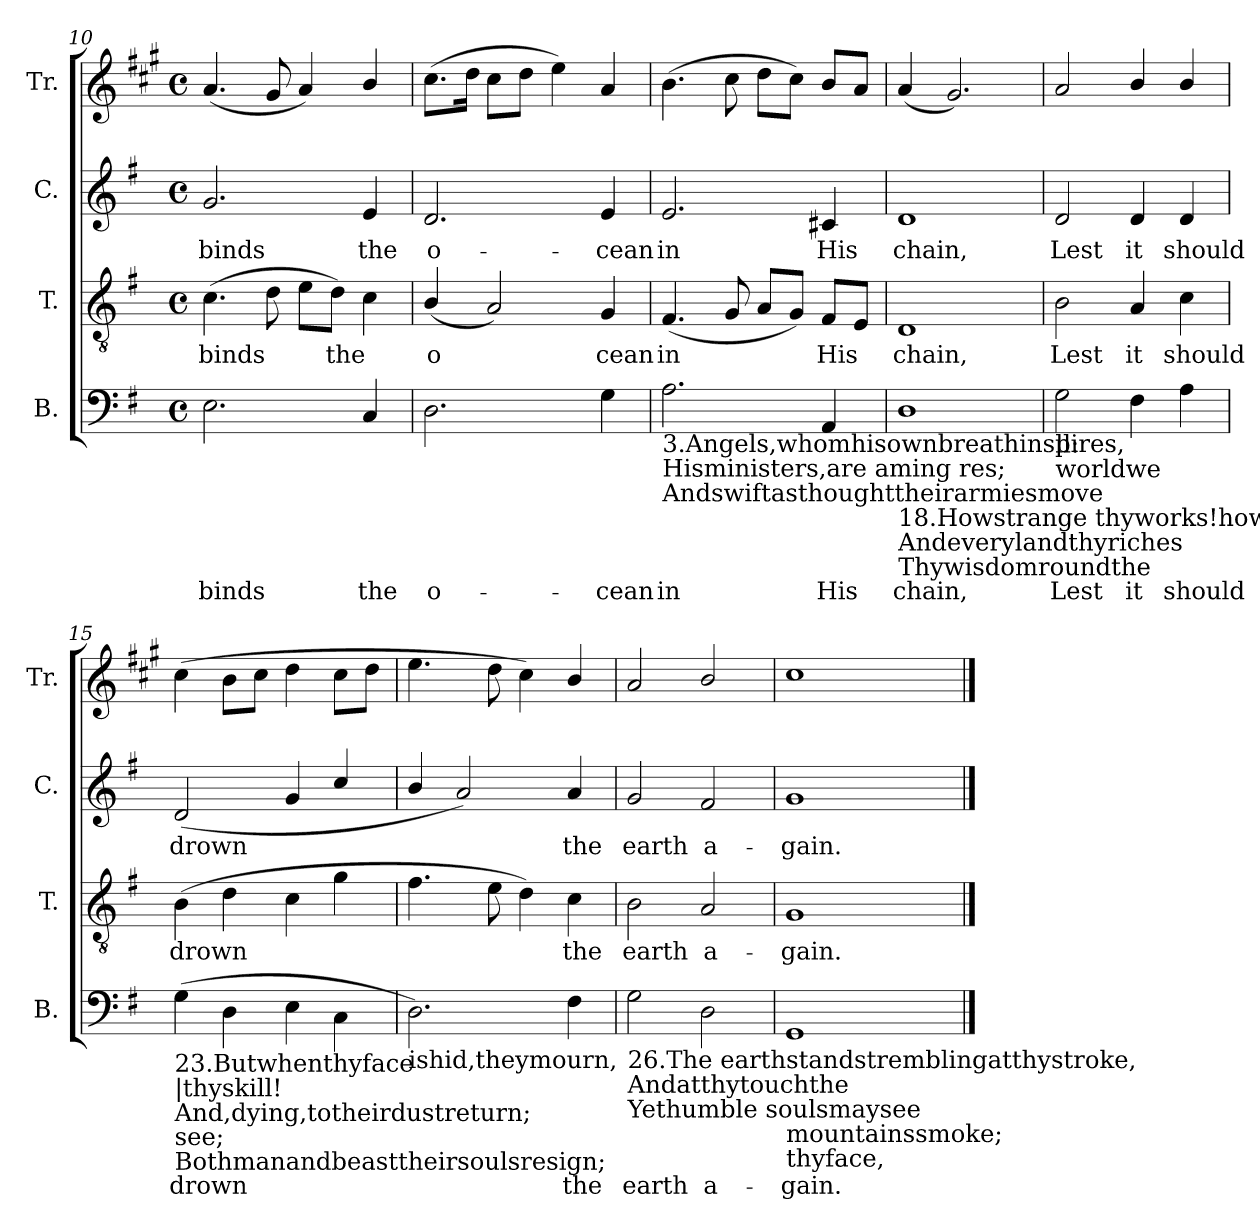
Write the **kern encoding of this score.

**kern	**text	**kern	**text	**kern	**text	**kern
*part4	*part4	*part3	*part3	*part2	*part2	*part1
*staff4	*staff4	*staff3	*staff3	*staff2	*staff2	*staff1
*I"B.	*	*I"T.	*	*I"C.	*	*I"Tr.
*I'B.	*	*I'T.	*	*I'C.	*	*I'Tr.
*clefF4	*	*clefGv2	*	*clefG2	*	*clefG2
*	*	*	*	*	*	*ITrd1c2
*k[f#]	*	*k[f#]	*	*k[f#]	*	*k[f#]
*G:	*	*G:	*	*G:	*	*G:
*M4/4	*	*M4/4	*	*M4/4	*	*M4/4
*met(c)	*	*met(c)	*	*met(c)	*	*met(c)
=10	=10	=10	=10	=10	=10	=10
!	!LO:LY:a:rj	!	!LO:LY:a:rj	!	!LO:LY:b:rj	!
2.E\	binds	(>4.c\	binds	2.g/	binds	(<4.g>/
!	!	!	!LO:LY:a:rj	!	!	!
.	.	8d\	.	.	.	8f#/
!	!	!	!LO:LY:a:rj	!	!	!
.	.	8e\L	.	.	.	4g/)
!	!	!	!LO:LY:a:rj	!	!	!
.	.	8d\J)	the	.	.	.
!	!LO:LY:a:rj	!	!LO:LY:a:rj	!	!LO:LY:b:rj	!
4C/	the	4c\	.	4e/	the	4a/
!!LO:LB:g=z
=11	=11	=11	=11	=11	=11	=11
!	!LO:LY:a:rj	!	!LO:LY:a:rj	!	!LO:LY:b:rj	!
2.D\	o-	(<4B/	o-	2.d/	o-	(>8.b\L
.	.	.	.	.	.	16cc\J
!	!	!	!LO:LY:a:rj	!	!	!
.	.	2A/)	--	.	.	8b\L
.	.	.	.	.	.	8cc\J
.	.	.	.	.	.	4dd\)
!	!LO:LY:a:rj	!	!LO:LY:a:rj	!	!LO:LY:b:rj	!
4G\	-cean	4G/	-cean	4e/	-cean	4g/
=12	=12	=12	=12	=12	=12	=12
!LO:TX:b:t=3.Angels,whomhisownbreathinspires,	!	!	!	!	!	!
!LO:TX:b:t=Hisministers,are aming res;	!	!	!	!	!	!
!LO:TX:b:t=Andswiftasthoughttheirarmiesmove	!	!	!	!	!	!
!	!LO:LY:a:rj	!	!LO:LY:a:rj	!	!LO:LY:b:rj	!
2.A\	in	(<4.F#/	in	2.e/	in	(>4.a\
!	!	!	!LO:LY:a:rj	!	!	!
.	.	8G/	.	.	.	8b\
!	!	!	!LO:LY:a:rj	!	!	!
.	.	8A/L	.	.	.	8cc\L
!	!	!	!LO:LY:a:rj	!	!	!
.	.	8G/J)	.	.	.	8b\J)
!	!LO:LY:a:rj	!	!LO:LY:a:rj	!	!LO:LY:b:rj	!
4AA/	His	8F#/L	His	4c#X/	His	8a/L
!	!	!	!LO:LY:a:rj	!	!	!
.	.	8E/J	.	.	.	8g/J
=13	=13	=13	=13	=13	=13	=13
!LO:TX:b:t=18.Howstrange thyworks!howgreat	!	!	!	!	!	!
!LO:TX:b:t=Andeverylandthyriches	!	!	!	!	!	!
!LO:TX:b:t=Thywisdomroundthe	!	!	!	!	!	!
!	!LO:LY:a:rj	!	!LO:LY:a:rj	!	!LO:LY:b:rj	!
1D	chain,	1D	chain,	1d	chain,	(<4g/
.	.	.	.	.	.	2.f#/)
=14	=14	=14	=14	=14	=14	=14
!LO:TX:b:t=ll&colon;	!	!	!	!	!	!
!LO:TX:b:t=worldwe	!	!	!	!	!	!
!	!LO:LY:a:rj	!	!LO:LY:a:rj	!	!LO:LY:b:rj	!
2G\	Lest	2B\	Lest	2d/	Lest	2g/
!	!LO:LY:a:rj	!	!LO:LY:a:rj	!	!LO:LY:b:rj	!
4F#\	it	4A/	it	4d/	it	4a/
!	!LO:LY:a:rj	!	!LO:LY:a:rj	!	!LO:LY:b:rj	!
4A\	should	4c\	should	4d/	should	4a/
=15	=15	=15	=15	=15	=15	=15
!LO:TX:b:t=23.Butwhenthyface	!	!	!	!	!	!
!LO:TX:b:t=|thyskill!	!	!	!	!	!	!
!LO:TX:b:t=And,dying,totheirdustreturn;	!	!	!	!	!	!
!LO:TX:b:t=see;	!	!	!	!	!	!
!LO:TX:b:t=Bothmanandbeasttheirsoulsresign;	!	!	!	!	!	!
!	!LO:LY:a:rj	!	!LO:LY:a:rj	!	!LO:LY:b:rj	!
(>4G\	drown	(>4B\	drown	(<2d/	drown	(>4b>\
!	!LO:LY:a:rj	!	!LO:LY:a:rj	!	!	!
4D\	.	4d\	.	.	.	8a\L
.	.	.	.	.	.	8b\J
!	!LO:LY:a:rj	!	!LO:LY:a:rj	!	!LO:LY:b:rj	!
4E\	.	4c\	.	4g/	.	4cc\
!	!LO:LY:a:rj	!	!LO:LY:a:rj	!	!LO:LY:b:rj	!
4C\	.	4g\	.	4cc/	.	8b\L
.	.	.	.	.	.	8cc\J
=16	=16	=16	=16	=16	=16	=16
!LO:TX:b:t=ishid,theymourn,	!	!	!	!	!	!
!	!LO:LY:a:rj	!	!LO:LY:a:rj	!	!LO:LY:b:rj	!
2.D\)	.	4.f#\	.	4b/	.	4.dd\
!	!	!	!	!	!LO:LY:b:rj	!
.	.	.	.	2a/)	.	.
!	!	!	!LO:LY:a:rj	!	!	!
.	.	8e\	.	.	.	8cc\
!	!	!	!LO:LY:a:rj	!	!	!
.	.	4d\)	.	.	.	4b\)
!	!LO:LY:a:rj	!	!LO:LY:a:rj	!	!LO:LY:b:rj	!
4F#\	the	4c\	the	4a/	the	4a/
=17	=17	=17	=17	=17	=17	=17
!LO:TX:b:t=26.The earthstandstremblingatthystroke,	!	!	!	!	!	!
!LO:TX:b:t=Andatthytouchthe	!	!	!	!	!	!
!LO:TX:b:t=Yethumble soulsmaysee	!	!	!	!	!	!
!	!LO:LY:a:rj	!	!LO:LY:a:rj	!	!LO:LY:b:rj	!
2G\	earth	2B\	earth	2g/	earth	2g/
!	!LO:LY:a:rj	!	!LO:LY:a:rj	!	!LO:LY:b:rj	!
2D\	a-	2A/	a-	2f#/	a-	2a/
=18	=18	=18	=18	=18	=18	=18
!LO:TX:b:t=mountainssmoke;	!	!	!	!	!	!
!LO:TX:b:t=thyface,	!	!	!	!	!	!
!	!LO:LY:a:rj	!	!LO:LY:a:rj	!	!LO:LY:b:rj	!
1GG	-gain.	1G	-gain.	1g	-gain.	1b
==	==	==	==	==	==	==
*-	*-	*-	*-	*-	*-	*-
